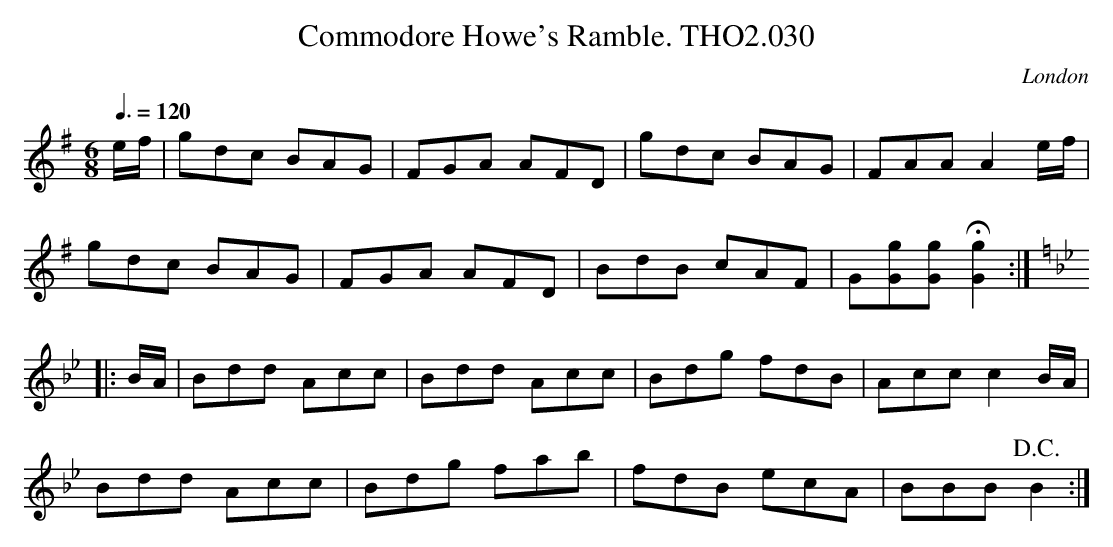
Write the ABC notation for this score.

X:1
T:Commodore Howe's Ramble. THO2.030
O:London
M:6/8
L:1/8
Q:3/8=120
K:G
e/f/|gdc BAG|FGA AFD|gdc BAG|FAA A2 e/f/|
gdc BAG|FGA AFD|BdB cAF|G[Gg][Gg] H[G2g2]:|
K:Bb
|:B/A/|Bdd Acc|Bdd Acc|Bdg fdB|Acc c2 B/A/|
Bdd Acc|Bdg fab|fdB ecA|BBB +D.C.+B2:|
